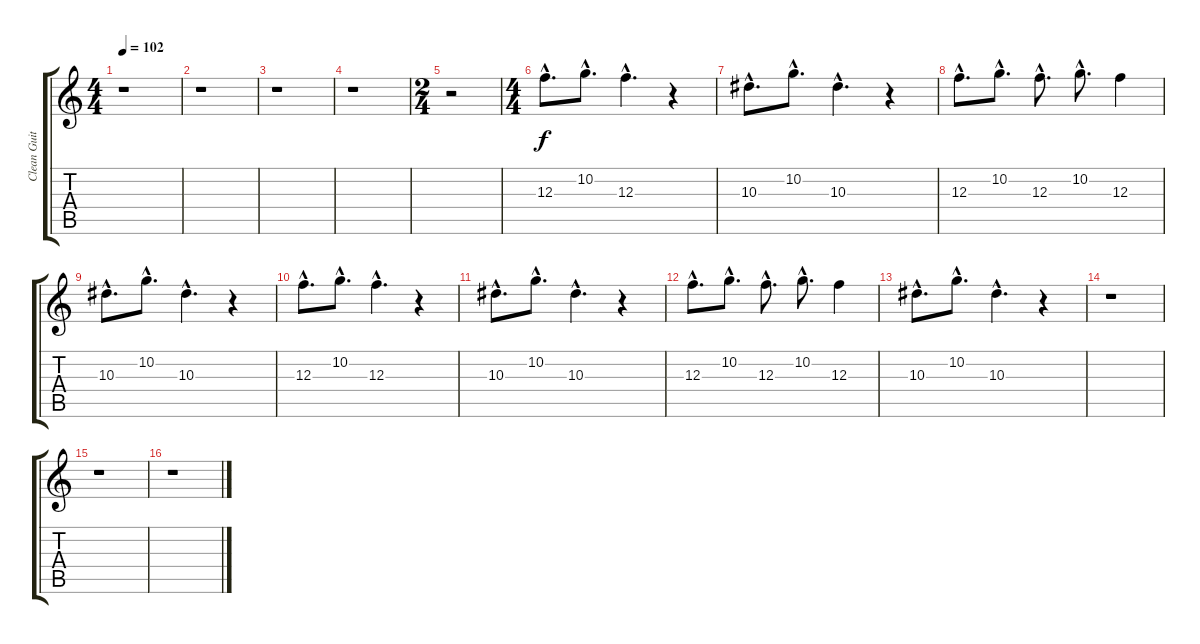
\track ("Clean Guitar" "Clean Guit") {instrument electricguitarclean}
\staff {score tabs}
\tuning (D4 A3 F3 C3 G2 C2) {hide}
\ts (4 4)
\tempo 102
\clef g2
\ks c
r.1{dy f} |
r.1 |
r.1 |
r.1 |
\ts (2 4)
r.2 |
\ts (4 4)
12.3{hac}.8{d} 10.2{hac}.8{d} 12.3{hac}.4{d} r.4 |
10.3{hac}.8{d} 10.2{hac}.8{d} 10.3{hac}.4{d} r.4 |
12.3{hac}.8{d} 10.2{hac}.8{d} 12.3{hac}.8{d} 10.2{hac}.8{d} 12.3.4 |
10.3{hac}.8{d} 10.2{hac}.8{d} 10.3{hac}.4{d} r.4 |
12.3{hac}.8{d} 10.2{hac}.8{d} 12.3{hac}.4{d} r.4 |
10.3{hac}.8{d} 10.2{hac}.8{d} 10.3{hac}.4{d} r.4 |
12.3{hac}.8{d} 10.2{hac}.8{d} 12.3{hac}.8{d} 10.2{hac}.8{d} 12.3.4 |
10.3{hac}.8{d} 10.2{hac}.8{d} 10.3{hac}.4{d} r.4 |
r.1 |
r.1 |
r.1
